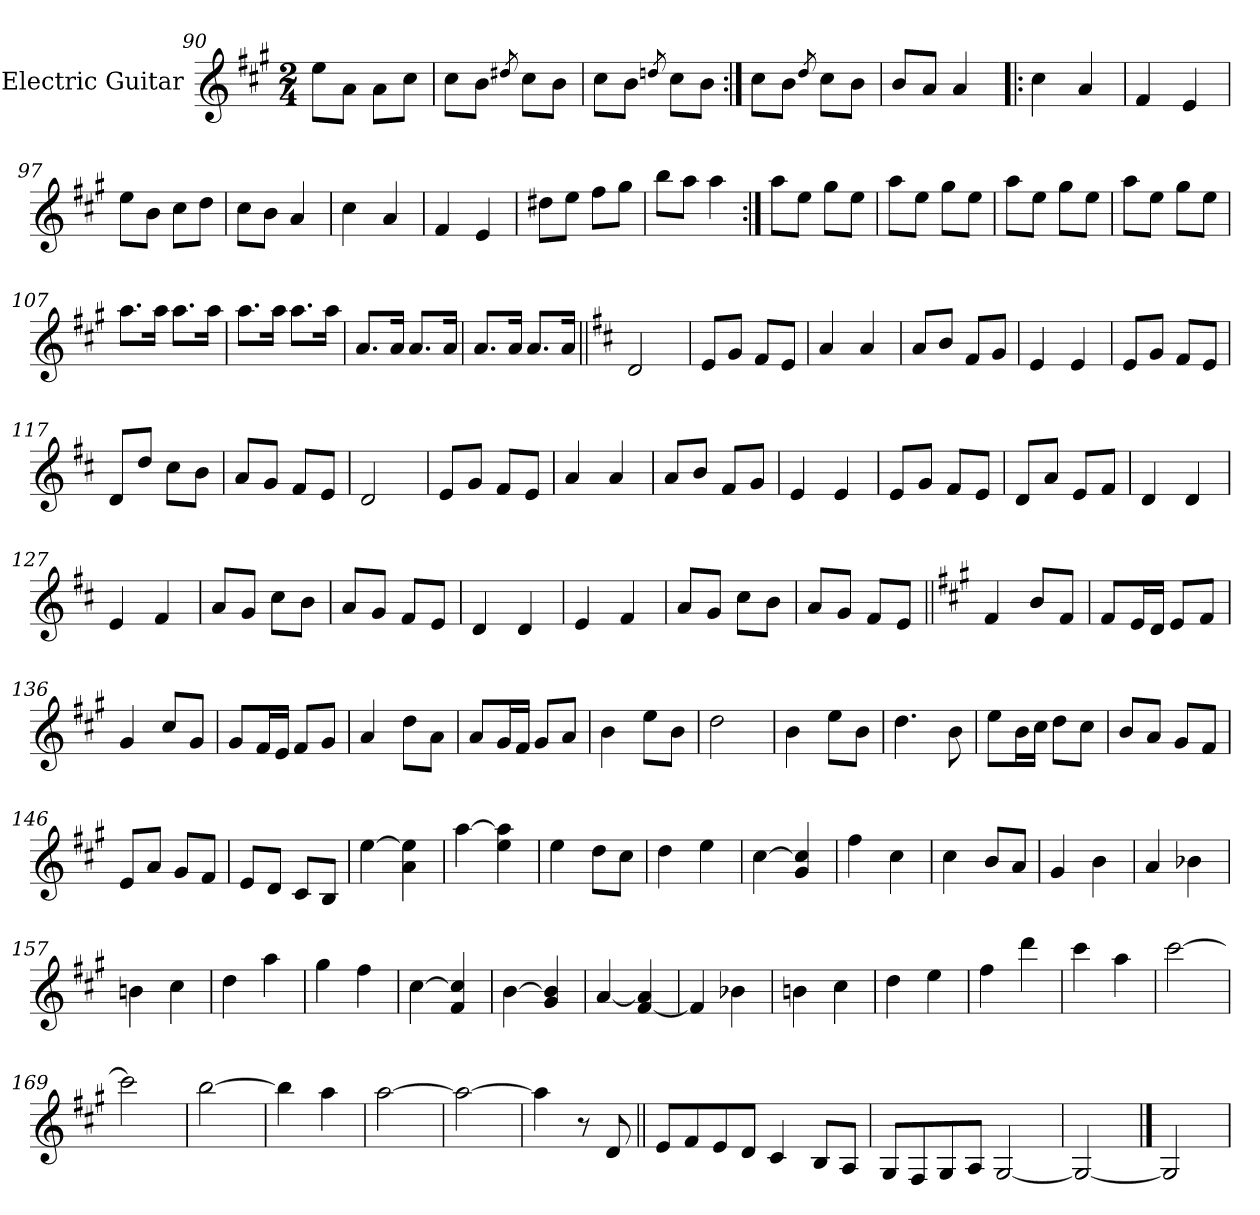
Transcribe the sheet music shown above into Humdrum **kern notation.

**kern
*part1
*staff1
*I"Electric Guitar
*I'E. Gtr.
!!LO:LB:g=z
*clefG2
*ITrd7c12
*k[f#c#g#]
*f#:
*M2/4
=90
8ei\L
8Ai\J
8Ai\L
8c#i\J
=91
8c#i\L
8Bi\J
8qd#Xi/
8c#i\L
8Bi\J
=92
8c#i\L
8Bi\J
8qdni/
8c#i\L
8Bi\J
=93:|!
8c#i\L
8Bi\J
8qdi/
8c#i\L
8Bi\J
=94
8Bi/L
8Ai/J
4Ai/
!!LO:LB:g=z
=95!|:
4c#i\
4Ai/
=96
4F#i/
4Ei/
=97
8ei\L
8Bi\J
8c#i\L
8di\J
=98
8c#i\L
8Bi\J
4Ai/
=99
4c#i\
4Ai/
=100
4F#i/
4Ei/
=101
8d#Xi\L
8ei\J
8f#i\L
8g#i\J
=102
8bi\L
8ai\J
4ai\
!!LO:LB:g=z
=103:|!
8ai\L
8ei\J
8g#i\L
8ei\J
=104
8ai\L
8ei\J
8g#i\L
8ei\J
=105
8ai\L
8ei\J
8g#i\L
8ei\J
=106
8ai\L
8ei\J
8g#i\L
8ei\J
=107
8.ai\L
16ai\Jk
8.ai\L
16ai\Jk
=108
8.ai\L
16ai\Jk
8.ai\L
16ai\Jk
=109
8.Ai/L
16Ai/Jk
8.Ai/L
16Ai/Jk
=110
8.Ai/L
16Ai/Jk
8.Ai/L
16Ai/Jk
!!LO:LB:g=z
=111||
*k[f#c#]
*D:
2Di/
=112
8Ei/L
8Gi/J
8F#i/L
8Ei/J
=113
4Ai/
4Ai/
=114
8Ai/L
8Bi/J
8F#i/L
8Gi/J
=115
4Ei/
4Ei/
=116
8Ei/L
8Gi/J
8F#i/L
8Ei/J
=117
8Di/L
8di/J
8c#i\L
8Bi\J
=118
8Ai/L
8Gi/J
8F#i/L
8Ei/J
!!LO:LB:g=z
=119
2Di/
=120
8Ei/L
8Gi/J
8F#i/L
8Ei/J
=121
4Ai/
4Ai/
=122
8Ai/L
8Bi/J
8F#i/L
8Gi/J
=123
4Ei/
4Ei/
=124
8Ei/L
8Gi/J
8F#i/L
8Ei/J
=125
8Di/L
8Ai/J
8Ei/L
8F#i/J
!!LO:PB:g=z
=126
4Di/
4Di/
=127
4Ei/
4F#i/
=128
8Ai/L
8Gi/J
8c#i\L
8Bi\J
=129
8Ai/L
8Gi/J
8F#i/L
8Ei/J
=130
4Di/
4Di/
=131
4Ei/
4F#i/
=132
8Ai/L
8Gi/J
8c#i\L
8Bi\J
=133
8Ai/L
8Gi/J
8F#i/L
8Ei/J
!!LO:LB:g=z
=134||
*k[f#c#g#]
*A:
4F#i/
8Bi/L
8F#i/J
=135
8F#i/L
16Ei/L
16Di/JJ
8Ei/L
8F#i/J
=136
4G#i/
8c#i/L
8G#i/J
=137
8G#i/L
16F#i/L
16Ei/JJ
8F#i/L
8G#i/J
=138
4Ai/
8di\L
8Ai\J
=139
8Ai/L
16G#i/L
16F#i/JJ
8G#i/L
8Ai/J
=140
4Bi\
8ei\L
8Bi\J
=141
2di\
!!LO:LB:g=z
=142
4Bi\
8ei\L
8Bi\J
=143
4.di\
8Bi\
=144
8ei\L
16Bi\L
16c#i\JJ
8di\L
8c#i\J
=145
8Bi/L
8Ai/J
8G#i/L
8F#i/J
=146
8Ei/L
8Ai/J
8G#i/L
8F#i/J
=147
8Ei/L
8Di/J
8C#i/L
8BBi/J
=148
[>4ei\
4Ai\ 4ei]
=149
[>4ai\
4ei\ 4ai]
!!LO:LB:g=z
=150
4ei\
8di\L
8c#i\J
=151
4di\
4ei\
=152
[>4c#i\
4G#i/ 4c#i]
=153
4f#i\
4c#i\
=154
4c#i\
8Bi/L
8Ai/J
=155
4G#i/
4Bi\
=156
4Ai/
4B-Xi\
=157
4Bni\
4c#i\
!!LO:LB:g=z
=158
4di\
4ai\
=159
4g#i\
4f#i\
=160
[>4c#i\
4F#i/ 4c#i]
=161
[>4Bi\
4G#i/ 4Bi]
=162
[<4Ai/
[<4F#i/ 4Ai]
=163
4F#i/]
4B-Xi\
=164
4Bni\
4c#i\
=165
4di\
4ei\
!!LO:LB:g=z
=166
4f#i\
4ddi\
=167
4cc#i\
4ai\
=168
[>2cc#i\
=169
2cc#i\]
=170
[>2bi\
=171
4bi\]
4ai\
=172
[>2ai\
=173
2ai\_>
=174
4ai\]
8r
8Di/
!!LO:LB:g=z
=175||
8Ei/L
8F#i/
8Ei/
8Di/J
4C#i/
8BBi/L
8AAi/J
=176
8GG#i/L
8FF#i/
8GG#i/
8AAi/J
[<2GG#i/
=177
2GG#i_<
==178
2GG#i]
=
*-
